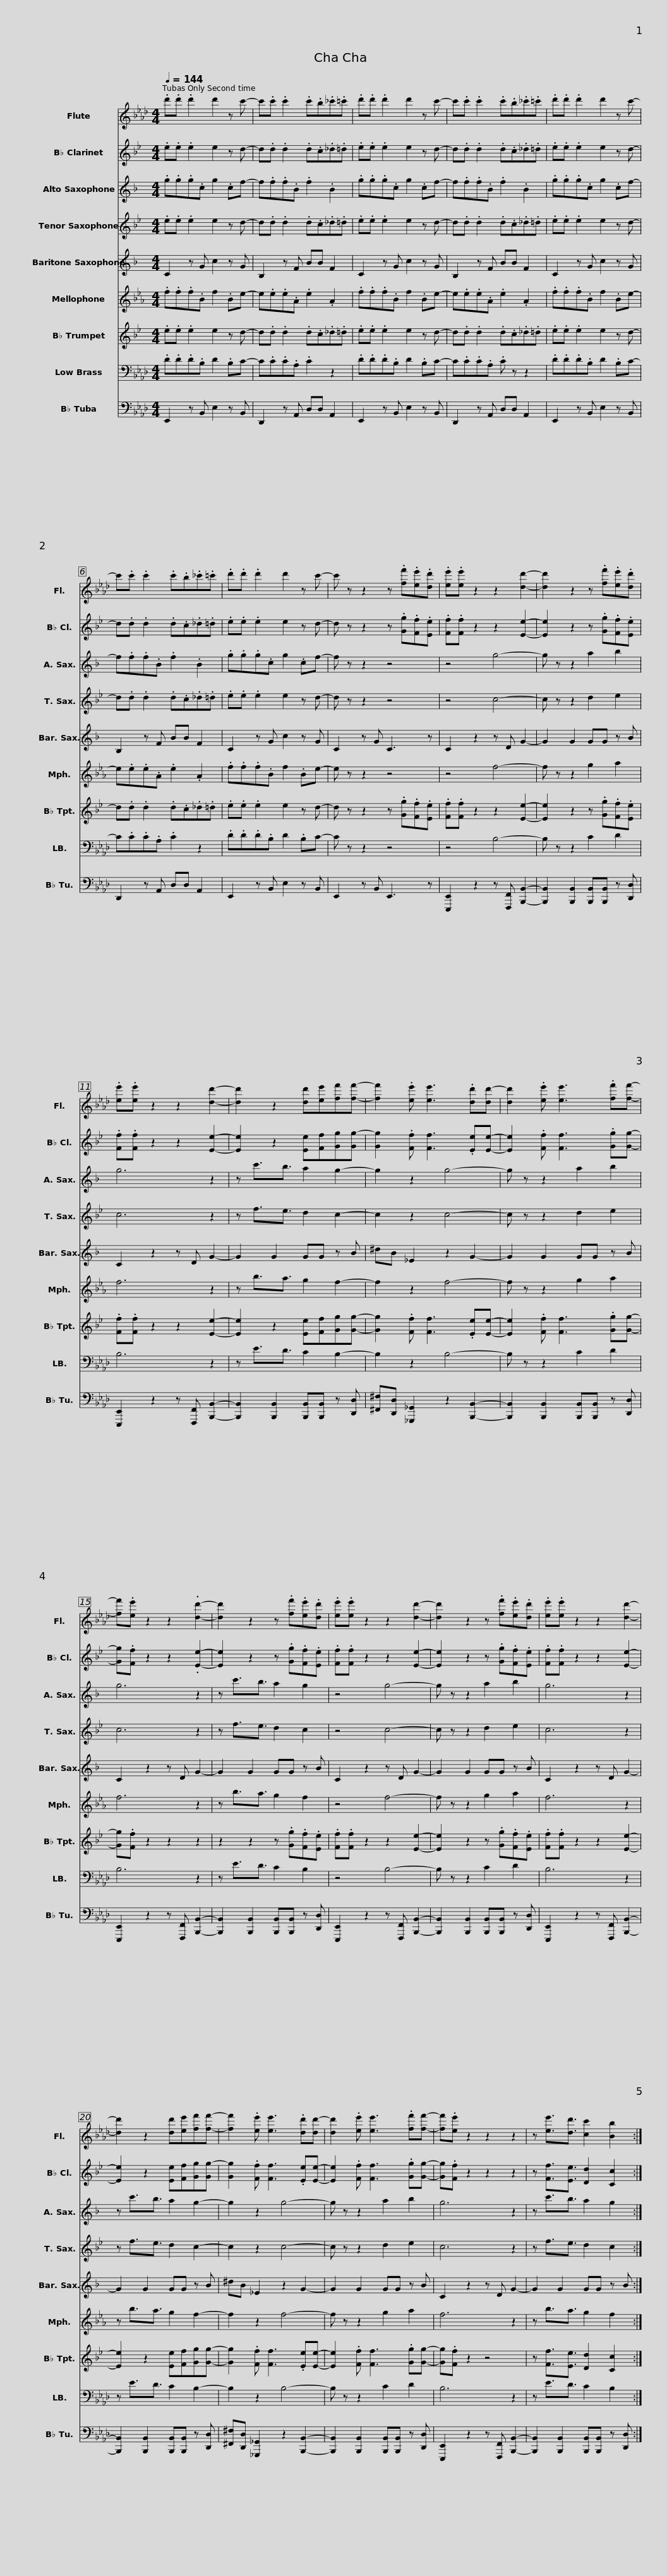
X:1
%%score 1 2 3 4 5 6 7 8 9
L:1/8
Q:1/4=144
M:4/4
I:linebreak $
K:Ab
V:1 treble
V:2 treble transpose=-2
V:3 treble transpose=-9
V:4 treble transpose=-14
V:5 treble transpose=-21
V:6 treble transpose=-7
V:7 treble transpose=-2
V:8 bass
V:9 bass
V:1
 .d'.d' .d'2 d'2 z c'- | c'.c' .c'2 .c'.b._c'.=c' | .d'.d' .d'2 d'2 z c'- | c'.c' .c'2 .c'.b._c'.=c' | .d'.d' .d'2 d'2 z c'- | %5
 c'.c' .c'2 .c'.b._c'.=c' |$ .d'.d' .d'2 d'2 z c'- | c' z z2 z .[ff'].[ee'].[dd'] | .[ee'].[ee'] z2 z2 [dd']2- | [dd']2 z2 z .[ff'].[ee'].[dd'] | %10
 .[ee'].[ee'] z2 z2 [dd']2- | [dd']2 z2 [dd'][ee'][ff'][ff']- | [ff']2 .[ee'] [ee']3 .[dd'][dd'-] | [dd']2 .[ee'] [ee']3 .[ff'][ff']- |$ [ff'].[ee'] z2 z2 .[dd']2- | %15
 [dd']2 z2 z .[ff'].[ee'].[dd'] | .[ee'].[ee'] z2 z2 [dd']2- | [dd']2 z2 z .[ff'].[ee'].[dd'] | .[ee'].[ee'] z2 z2 [dd']2- | [dd']2 z2 [dd'][ee'][ff'][ff']- | %20
 [ff']2 .[ee'] [ee']3 .[dd'][dd'-] | [dd']2 .[ee'] [ee']3 .[ff'][ff']- |$ [ff'].[ee'] z2 z2 z2 | z [ee']3/2[dd']3/2 [cc']2 [Bb]2 :| %24
V:2
[K:Bb] .e.e .e2 e2 z d- | d.d .d2 .d.c._d.=d | .e.e .e2 e2 z d- | d.d .d2 .d.c._d.=d | .e.e .e2 e2 z d- | %5
 d.d .d2 .d.c._d.=d |$ .e.e .e2 e2 z d- | d z z2 z .[Gg].[Ff].[Ee] | .[Ff].[Ff] z2 z2 [Ee]2- | [Ee]2 z2 z .[Gg].[Ff].[Ee] | %10
 .[Ff].[Ff] z2 z2 [Ee]2- | [Ee]2 z2 [Ee][Ff][Gg][Gg-] | [Gg]2 .[Ff] [Ff]3 .[Ee][Ee]- | [Ee]2 .[Ff] [Ff]3 .[Gg][Gg]- |$ [Gg].[Ff] z2 z2 .[Ee]2- | %15
 [Ee]2 z2 z .[Gg].[Ff].[Ee] | .[Ff].[Ff] z2 z2 [Ee]2- | [Ee]2 z2 z .[Gg].[Ff].[Ee] | .[Ff].[Ff] z2 z2 [Ee]2- | [Ee]2 z2 [Ee][Ff][Gg][Gg-] | %20
 [Gg]2 .[Ff] [Ff]3 .[Ee][Ee]- | [Ee]2 .[Ff] [Ff]3 .[Gg][Gg]- |$ [Gg].[Ff] z2 z2 z2 | z [Ff]3/2[Ee]3/2 [Dd]2 [Cc]2 :| %24
V:3
[K:F] .g.g.g.c g2 .cf- | f.f.f.B .f2 .B2 | .g.g.g.c g2 .cf- | f.f.f.B .f2 .B2 | .g.g.g.c g2 .cf- | %5
 f.f.f.B .f2 .B2 |$ .g.g.g.c g2 .cf- | f z z2 z4 | z4 g4- | g z z2 a2 b2 | %10
 g6 z2 | z c'3/2b3/2 a2 g2- | g2 z2 g4- | g z z2 a2 b2 |$ g6 z2 | %15
 z c'3/2b3/2 a2 g2 | z4 g4- | g z z2 a2 b2 | g6 z2 | z c'3/2b3/2 a2 g2- | %20
 g2 z2 g4- | g z z2 a2 b2 |$ g6 z2 | z c'3/2b3/2 a2 g2 :| %24
V:4
[K:Bb] .e.e .e2 e2 z d- | d.d .d2 .d.c._d.=d | .e.e .e2 e2 z d- | d.d .d2 .d.c._d.=d | .e.e .e2 e2 z d- | %5
 d.d .d2 .d.c._d.=d |$ .e.e .e2 e2 z d- | d z z2 z4 | z4 c4- | c z z2 d2 e2 | %10
 c6 z2 | z f3/2e3/2 d2 c2- | c2 z2 c4- | c z z2 d2 e2 |$ c6 z2 | %15
 z f3/2e3/2 d2 c2 | z4 c4- | c z z2 d2 e2 | c6 z2 | z f3/2e3/2 d2 c2- | %20
 c2 z2 c4- | c z z2 d2 e2 |$ c6 z2 | z f3/2e3/2 d2 c2 :| %24
V:5
[K:F] C2 z G c2 z G | B,2 z F BB F2 | C2 z G c2 z G | B,2 z F BB F2 | C2 z G c2 z G | %5
 B,2 z F BB F2 |$ C2 z G c2 z G | C2 z G C3 z | C2 z2 z D G2- | G2 G2 GG z B | %10
 C2 z2 z D G2- | G2 G2 GG z B | ^dB _E2 z2 G2- | G2 G2 GG z B |$ C2 z2 z D G2- | %15
 G2 G2 GG z B | C2 z2 z D G2- | G2 G2 GG z B | C2 z2 z D G2- | G2 G2 GG z B | %20
 ^dB _E2 z2 G2- | G2 G2 GG z B |$ C2 z2 z D G2- | G2 G2 GG z B :| %24
V:6
[K:Eb] .f.f.f.B f2 .Be- | e.e.e.A .e2 .A2 | .f.f.f.B f2 .Be- | e.e.e.A .e2 .A2 | .f.f.f.B f2 .Be- | %5
 e.e.e.A .e2 .A2 |$ .f.f.f.B f2 .Be- | e z z2 z4 | z4 f4- | f z z2 g2 a2 | %10
 f6 z2 | z b3/2a3/2 g2 f2- | f2 z2 f4- | f z z2 g2 a2 |$ f6 z2 | %15
 z b3/2a3/2 g2 f2 | z4 f4- | f z z2 g2 a2 | f6 z2 | z b3/2a3/2 g2 f2- | %20
 f2 z2 f4- | f z z2 g2 a2 |$ f6 z2 | z b3/2a3/2 g2 f2 :| %24
V:7
[K:Bb] .e.e .e2 e2 z d- | d.d .d2 .d.c._d.=d | .e.e .e2 e2 z d- | d.d .d2 .d.c._d.=d | .e.e .e2 e2 z d- | %5
 d.d .d2 .d.c._d.=d |$ .e.e .e2 e2 z d- | d z z2 z .[Gg].[Ff].[Ee] | .[Ff].[Ff] z2 z2 [Ee]2- | [Ee]2 z2 z .[Gg].[Ff].[Ee] | %10
 .[Ff].[Ff] z2 z2 [Ee]2- | [Ee]2 z2 [Ee][Ff][Gg][Gg]- | [Gg]2 .[Ff] [Ff]3 .[Ee][Ee]- | [Ee]2 .[Ff] [Ff]3 .[Gg][Gg]- |$ [Gg].[Ff] z2 z2 z2 | %15
 z2 z2 z .[Gg].[Ff].[Ee] | .[Ff].[Ff] z2 z2 [Ee]2- | [Ee]2 z2 z .[Gg].[Ff].[Ee] | .[Ff].[Ff] z2 z2 [Ee]2- | [Ee]2 z2 [Ee][Ff][Gg][Gg]- | %20
 [Gg]2 .[Ff] [Ff]3 .[Ee][Ee]- | [Ee]2 .[Ff] [Ff]3 .[Gg][Gg]- |$ [Gg].[Ff] z2 z4 | z [Ff]3/2[Ee]3/2 [Dd]2 [Cc]2 :| %24
V:8
 .D.D.D.B, D2 .B,C- | C.C.C.A, .C2 z2 | .D.D.D.B, D2 .B,C- | C.C.C.A, .C z z2 | .D.D.D.B, D2 .B,C- | %5
 C.C.C.A, .C2 z2 |$ .D.D.D.B, D2 .B,C- | C z z2 z4 | z4 B,4- | B, z z2 C2 D2 | %10
 B,6 z2 | z E3/2D3/2 C2 B,2- | B,2 z2 B,4- | B, z z2 C2 D2 |$ B,6 z2 | %15
 z E3/2D3/2 C2 B,2 | z4 B,4- | B, z z2 C2 D2 | B,6 z2 | z E3/2D3/2 C2 B,2- | %20
 B,2 z2 B,4- | B, z z2 C2 D2 |$ B,6 z2 | z E3/2D3/2 C2 B,2 :| %24
V:9
 E,,2 z B,, E,2 z B,, | D,,2 z A,, D,D, A,,2 | E,,2 z B,, E,2 z B,, | D,,2 z A,, D,D, A,,2 | E,,2 z B,, E,2 z B,, | %5
 D,,2 z A,, D,D, A,,2 |$ E,,2 z B,, E,2 z B,, | E,,2 z B,, E,,3 z | [E,,,E,,]2 z2 z [F,,,F,,] [B,,,B,,]2- | [B,,,B,,]2 [B,,,B,,]2 [B,,,B,,][B,,,B,,] z [D,,D,] | %10
 [E,,,E,,]2 z2 z [F,,,F,,] [B,,,B,,]2- | [B,,,B,,]2 [B,,,B,,]2 [B,,,B,,][B,,,B,,] z [D,,D,] | [^F,,^F,][D,,D,] [_G,,,_G,,]2 z2 [B,,,B,,]2- | [B,,,B,,]2 [B,,,B,,]2 [B,,,B,,][B,,,B,,] z [D,,D,] |$ [E,,,E,,]2 z2 z [F,,,F,,] [B,,,B,,]2- | %15
 [B,,,B,,]2 [B,,,B,,]2 [B,,,B,,][B,,,B,,] z [D,,D,] | [E,,,E,,]2 z2 z [F,,,F,,] [B,,,B,,]2- | [B,,,B,,]2 [B,,,B,,]2 [B,,,B,,][B,,,B,,] z [D,,D,] | [E,,,E,,]2 z2 z [F,,,F,,] [B,,,B,,]2- | [B,,,B,,]2 [B,,,B,,]2 [B,,,B,,][B,,,B,,] z [D,,D,] | %20
 [^F,,^F,][D,,D,] [_G,,,_G,,]2 z2 [B,,,B,,]2- | [B,,,B,,]2 [B,,,B,,]2 [B,,,B,,][B,,,B,,] z [D,,D,] |$ [E,,,E,,]2 z2 z [F,,,F,,] [B,,,B,,]2- | [B,,,B,,]2 [B,,,B,,]2 [B,,,B,,][B,,,B,,] z [D,,D,] :| %24
